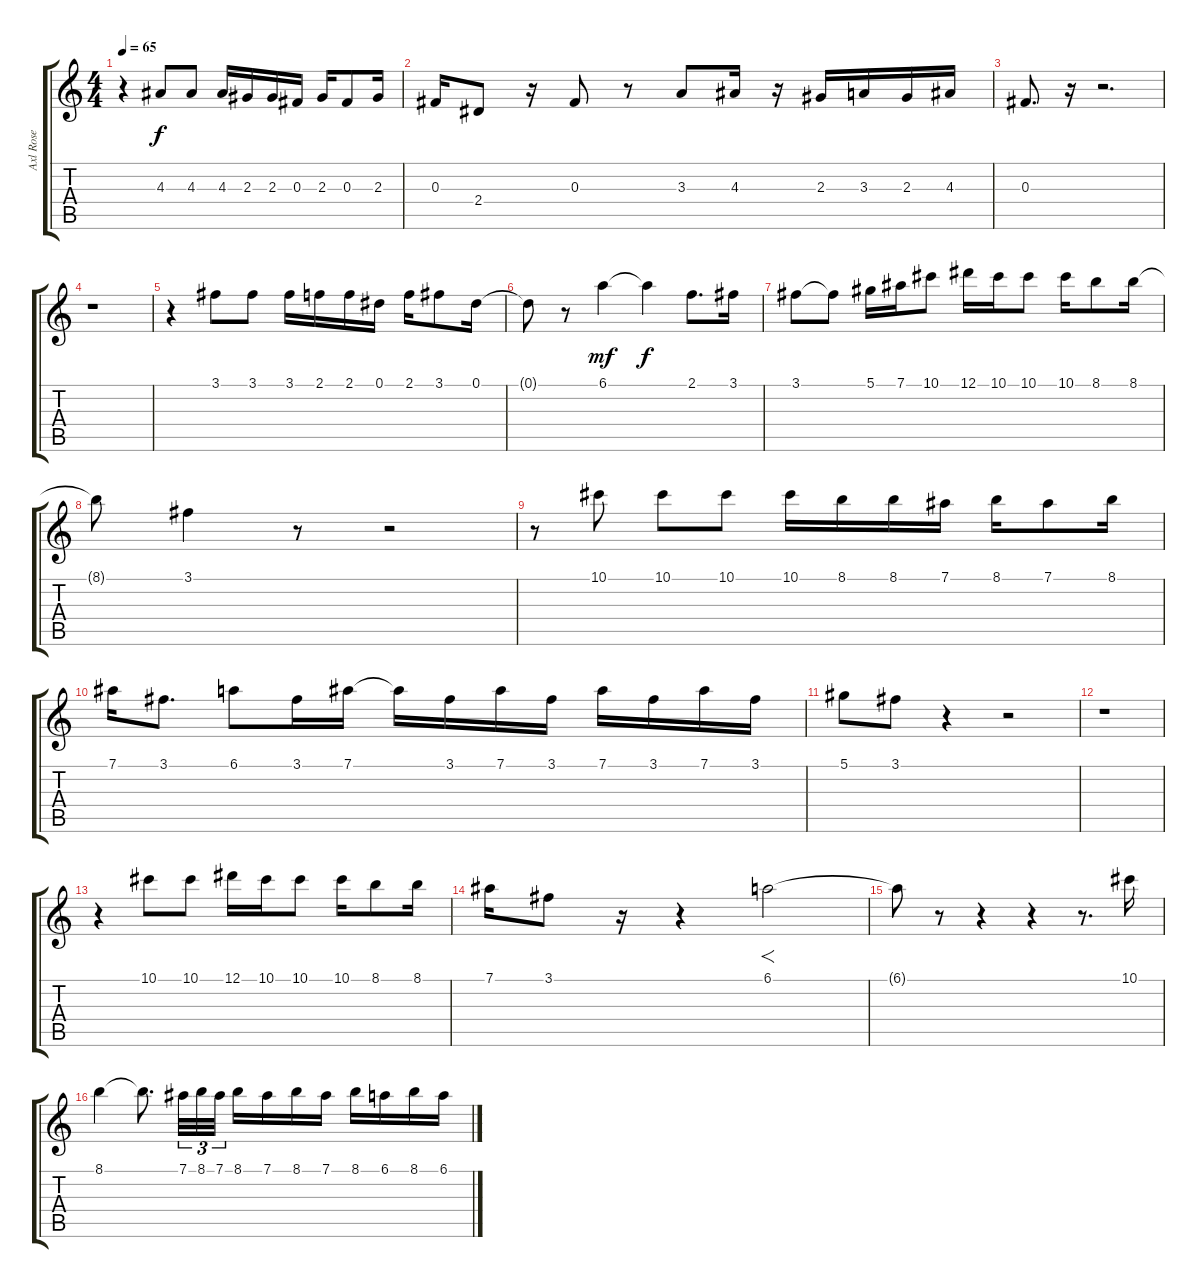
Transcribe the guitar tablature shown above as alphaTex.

\track ("Axl Rose" "Axl Rose") {instrument acousticguitarnylon}
\staff {score tabs}
\tuning (Eb4 Bb3 Gb3 Db3 Ab2 Eb2) {hide}
\ts (4 4)
\tempo 65
\clef g2
\ks c
r.4{dy f} 4.3.8 4.3.8 4.3.16 2.3.16 2.3.16 0.3.16 2.3.16 0.3.8 2.3.16 |
0.3.16 2.4.8 r.16 0.3.8 r.8 3.3.8 4.3.16 r.16 2.3.16 3.3.16 2.3.16 4.3.16 |
0.3.8{d} r.16 r.2{d} |
r.1 |
r.4 3.1.8 3.1.8 3.1.16 2.1.16 2.1.16 0.1.16 2.1.16 3.1.8 0.1.16 |
0.1{t}.8 r.8 6.1.4{dy mf} 6.1{t}.4{dy f} 2.1.8{d} 3.1.16 |
3.1.8 3.1{t}.8 5.1.16 7.1.16 10.1.8 12.1.16 10.1.16 10.1.8 10.1.16 8.1.8 8.1.16 |
8.1{t}.8 3.1.4 r.8 r.2 |
r.8 10.1.8 10.1.8 10.1.8 10.1.16 8.1.16 8.1.16 7.1.16 8.1.16 7.1.8 8.1.16 |
7.1.16 3.1.8{d} 6.1.8 3.1.16 7.1.16 7.1{t}.16 3.1.16 7.1.16 3.1.16 7.1.16 3.1.16 7.1.16 3.1.16 |
5.1.8 3.1.8 r.4 r.2 |
r.1 |
r.4 10.1.8 10.1.8 12.1.16 10.1.16 10.1.8 10.1.16 8.1.8 8.1.16 |
7.1.16 3.1.8 r.16 r.4 6.1.2{f} |
6.1{t}.8 r.8 r.4 r.4 r.8{d} 10.1.16 |
8.1.4 8.1{t}.8{d} 7.1.32{tu (3 2)} 8.1.32{tu (3 2)} 7.1.32{tu (3 2)} 8.1.16 7.1.16 8.1.16 7.1.16 8.1.16 6.1.16 8.1.16 6.1.16
